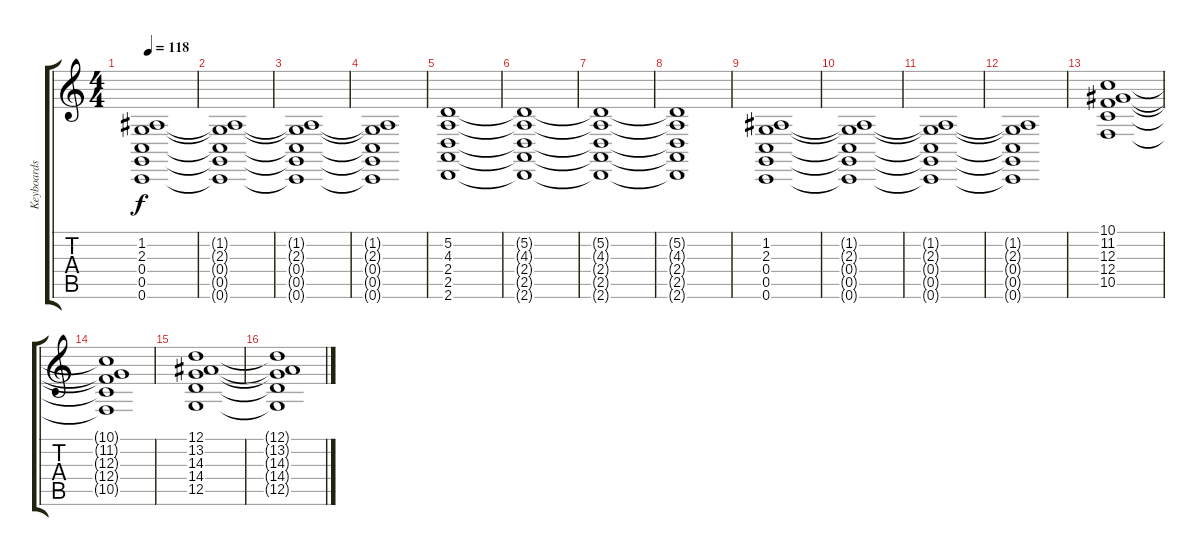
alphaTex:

\track ("Keyboards" "Keyboards") {instrument pad2warm}
\staff {score tabs}
\tuning (D4 A3 F3 C3 G2 C2) {hide}
\ts (4 4)
\tempo 118
\clef g2
\ks c
(1.2 2.3 0.4 0.5 0.6).1{dy f} |
(1.2{t} 2.3{t} 0.4{t} 0.5{t} 0.6{t}).1 |
(1.2{t} 2.3{t} 0.4{t} 0.5{t} 0.6{t}).1 |
(1.2{t} 2.3{t} 0.4{t} 0.5{t} 0.6{t}).1 |
(5.2 4.3 2.4 2.5 2.6).1 |
(5.2{t} 4.3{t} 2.4{t} 2.5{t} 2.6{t}).1 |
(5.2{t} 4.3{t} 2.4{t} 2.5{t} 2.6{t}).1 |
(5.2{t} 4.3{t} 2.4{t} 2.5{t} 2.6{t}).1 |
(1.2 2.3 0.4 0.5 0.6).1 |
(1.2{t} 2.3{t} 0.4{t} 0.5{t} 0.6{t}).1 |
(1.2{t} 2.3{t} 0.4{t} 0.5{t} 0.6{t}).1 |
(1.2{t} 2.3{t} 0.4{t} 0.5{t} 0.6{t}).1 |
(10.1 11.2 12.3 12.4 10.5).1{volume 12 balance 8 instrument stringensemble2} |
(10.1{t} 11.2{t} 12.3{t} 12.4{t} 10.5{t}).1 |
(12.1 13.2 14.3 14.4 12.5).1 |
(12.1{t} 13.2{t} 14.3{t} 14.4{t} 12.5{t}).1
